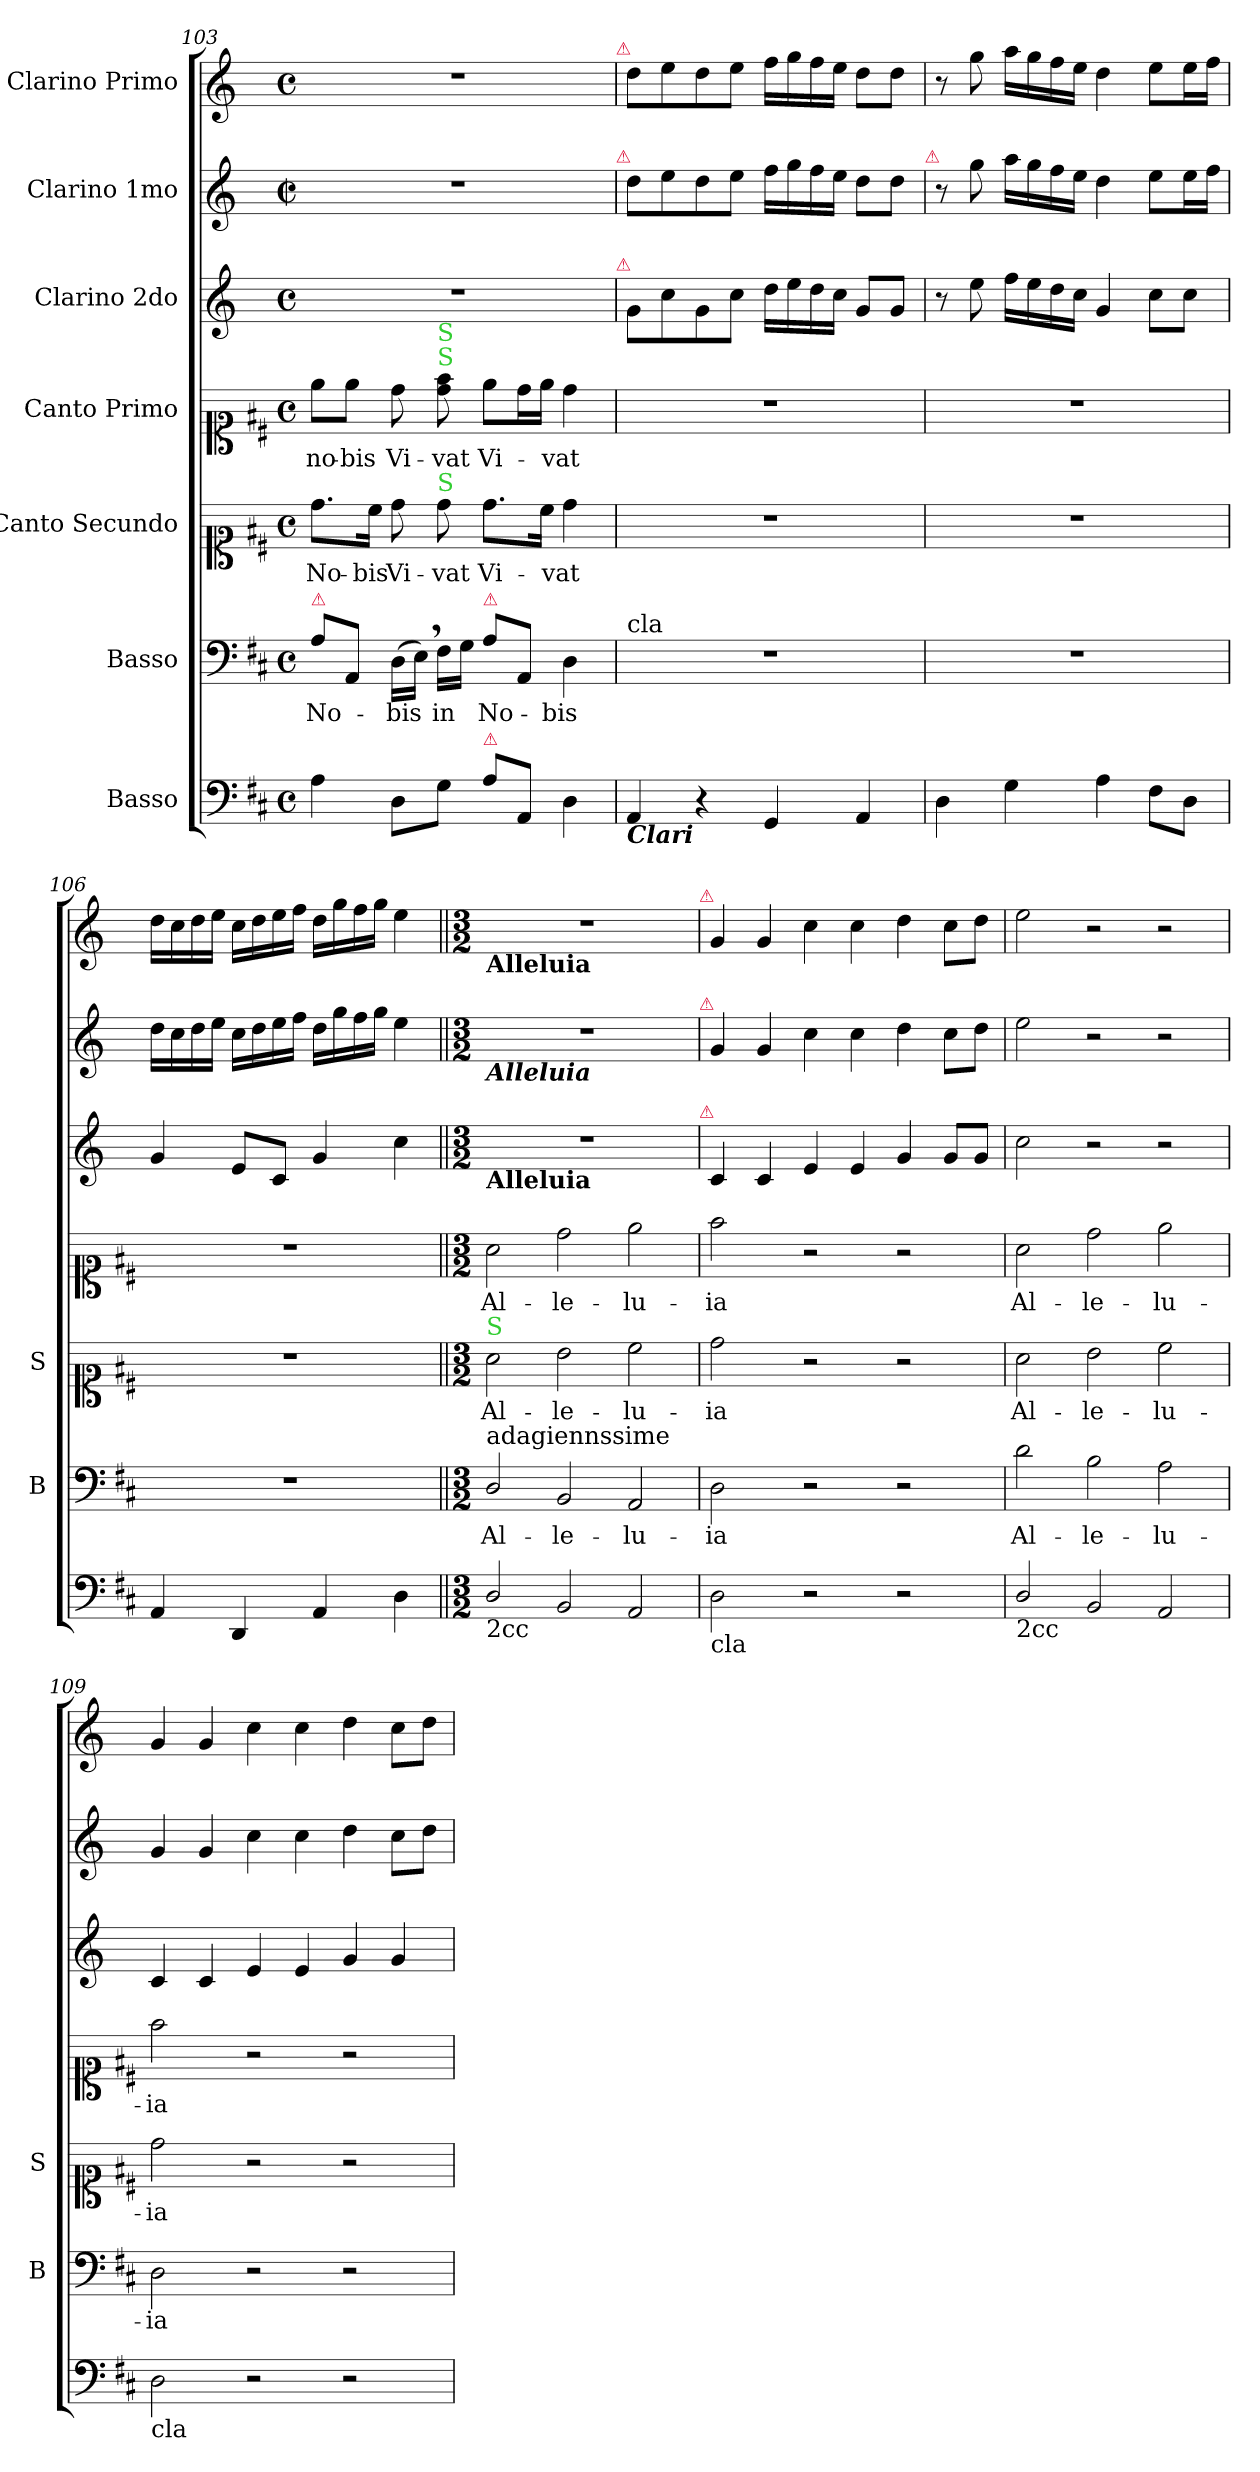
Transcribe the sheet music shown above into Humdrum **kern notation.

**kern	**kern	**text	**kern	**text	**kern	**text	**kern	**kern	**kern
*part7	*part6	*part6	*part5	*part5	*part4	*part4	*part3	*part2	*part1
*staff7	*staff6	*staff6	*staff5	*staff5	*staff4	*staff4	*staff3	*staff2	*staff1
*I"Basso	*I"Basso	*	*I"Canto Secundo	*	*I"Canto Primo	*	*I"Clarino 2do	*I"Clarino 1mo	*I"Clarino Primo
*	*I'B	*	*I'S	*	*	*	*	*	*
*clefF4	*clefF4	*	*clefC1	*	*clefC1	*	*clefG2	*clefG2	*clefG2
*	*	*	*	*	*	*	*ITrd-1c-2	*ITrd-1c-2	*ITrd-1c-2
*k[f#c#]	*k[f#c#]	*	*k[f#c#]	*	*k[f#c#]	*	*k[f#c#]	*k[f#c#]	*k[f#c#]
*M4/4	*M4/4	*	*M4/4	*	*M4/4	*	*M4/4	*M2/2	*M4/4
*met(c)	*met(c)	*	*met(c)	*	*met(c)	*	*met(c)	*met(c|)	*met(c)
=103	=103	=103	=103	=103	=103	=103	=103	=103	=103
!	!LO:TX:a:color=crimson:t=⚠	!	!	!	!	!	!	!	!
4A\	8A\L	No-	8.dd\L	No-	8ee\L	no-	1r	1r	1r
.	8AA/J	.	.	.	8ee\J	-bis	.	.	.
.	.	.	16cc#\Jk	-bis	.	.	.	.	.
8D\L	(>16D\LL	-bis	8dd\	Vi-	8dd\	Vi-	.	.	.
.	16E,\JJ)	.	.	.	.	.	.	.	.
!	!	!	!	!	!LO:TX:a:color=limegreen:t=S	!	!	!	!
!	!	!	!	!	!LO:TX:a:color=limegreen:t=S	!	!	!	!
!	!	!	!LO:TX:a:color=limegreen:t=S	!	!	!	!	!	!
8G\J	16F#\LL	in	8dd\	-vat	8dd\ 8ff#\	-vat	.	.	.
.	16G\JJ	.	.	.	.	.	.	.	.
!	!LO:TX:a:color=crimson:t=⚠	!	!	!	!	!	!	!	!
!LO:TX:a:color=crimson:t=⚠	!	!	!	!	!	!	!	!	!
!	!	!	!	!LO:LY:i	!	!	!	!	!
8A\L	8A\L	No-	8.dd\L	Vi-	8ee\L	Vi-	.	.	.
8AA/J	8AA/J	.	.	.	16dd\L	.	.	.	.
.	.	.	16cc#\Jk	.	16ee\JJ	.	.	.	.
!	!	!	!	!LO:LY:i	!	!	!	!	!
4D\	4D\	-bis	4dd\	-vat	4dd\	-vat	.	.	.
!	!	!	!	!	!	!	!	!	!LO:TX:a:color=crimson:t=⚠
!	!	!	!	!	!	!	!	!LO:TX:a:color=crimson:t=⚠	!
!	!	!	!	!	!	!	!LO:TX:a:color=crimson:t=⚠	!	!
=104	=104	=104	=104	=104	=104	=104	=104	=104	=104
!	!LO:TX:a:t=cla	!	!	!	!	!	!	!	!
!LO:TX:b:Bi:t=Clari	!	!	!	!	!	!	!	!	!
4AA/	1r	.	1r	.	1r	.	8a\L	8ee\L	8ee\L
.	.	.	.	.	.	.	8dd\	8ff#\	8ff#\
4r	.	.	.	.	.	.	8a\	8ee\	8ee\
.	.	.	.	.	.	.	8dd\J	8ff#\J	8ff#\J
4GG/	.	.	.	.	.	.	16ee\LL	16gg\LL	16gg\LL
.	.	.	.	.	.	.	16ff#\	16aa\	16aa\
.	.	.	.	.	.	.	16ee\	16gg\	16gg\
.	.	.	.	.	.	.	16dd\JJ	16ff#\JJ	16ff#\JJ
4AA/	.	.	.	.	.	.	8a/L	8ee\L	8ee\L
.	.	.	.	.	.	.	8a/J	8ee\J	8ee\J
!	!	!	!	!	!	!	!	!LO:TX:a:color=crimson:t=⚠	!
=105	=105	=105	=105	=105	=105	=105	=105	=105	=105
4D\	1r	.	1r	.	1r	.	8r	8r	8r
.	.	.	.	.	.	.	8ff#\	8aa\	8aa\
4G\	.	.	.	.	.	.	16gg\LL	16bb\LL	16bb\LL
.	.	.	.	.	.	.	16ff#\	16aa\	16aa\
.	.	.	.	.	.	.	16ee\	16gg\	16gg\
.	.	.	.	.	.	.	16dd\JJ	16ff#\JJ	16ff#\JJ
4A\	.	.	.	.	.	.	4a/	4ee\	4ee\
8F#\L	.	.	.	.	.	.	8dd\L	8ff#\L	8ff#\L
8D\J	.	.	.	.	.	.	8dd\J	16ff#\L	16ff#\L
.	.	.	.	.	.	.	.	16gg\JJ	16gg\JJ
=106	=106	=106	=106	=106	=106	=106	=106	=106	=106
4AA/	1r	.	1r	.	1r	.	4a/	16ee\LL	16ee\LL
.	.	.	.	.	.	.	.	16dd\	16dd\
.	.	.	.	.	.	.	.	16ee\	16ee\
.	.	.	.	.	.	.	.	16ff#\JJ	16ff#\JJ
4DD/	.	.	.	.	.	.	8f#/L	16dd\LL	16dd\LL
.	.	.	.	.	.	.	.	16ee\	16ee\
.	.	.	.	.	.	.	8d/J	16ff#\	16ff#\
.	.	.	.	.	.	.	.	16gg\JJ	16gg\JJ
4AA/	.	.	.	.	.	.	4a/	16ee\LL	16ee\LL
.	.	.	.	.	.	.	.	16aa\	16aa\
.	.	.	.	.	.	.	.	16gg\	16gg\
.	.	.	.	.	.	.	.	16aa\JJ	16aa\JJ
4D\	.	.	.	.	.	.	4dd\	4ff#\	4ff#\
=||	=||	=||	=||	=||	=||	=||	=||	=||	=||
*M3/2	*M3/2	*	*M3/2	*	*M3/2	*	*M3/2	*M3/2	*M3/2
!	!	!	!	!	!	!	!	!	!LO:TX:b:B:t=Alleluia
!	!	!	!	!	!	!	!	!LO:TX:b:Bi:t=Alleluia	!
!	!	!	!	!	!	!	!LO:TX:b:B:t=Alleluia	!	!
!	!	!	!LO:TX:a:color=limegreen:t=S	!	!	!	!	!	!
!	!LO:TX:a:t=adagiennssime	!	!	!	!	!	!	!	!
!LO:TX:b:t=2cc	!	!	!	!	!	!	!	!	!
2D/	2D/	Al-	2a\	Al-	2a\	Al-	1.r	1.r	1.r
2BB/	2BB/	-le-	2b\	-le-	2dd\	-le-	.	.	.
2AA/	2AA/	-lu-	2cc#\	-lu-	2ee\	-lu-	.	.	.
!	!	!	!	!	!	!	!	!	!LO:TX:a:color=crimson:t=⚠
!	!	!	!	!	!	!	!	!LO:TX:a:color=crimson:t=⚠	!
!	!	!	!	!	!	!	!LO:TX:a:color=crimson:t=⚠	!	!
=107	=107	=107	=107	=107	=107	=107	=107	=107	=107
!LO:TX:b:t=cla	!	!	!	!	!	!	!	!	!
2D\	2D\	-ia	2dd\	-ia	2ff#\	-ia	4d/	4a/	4a/
.	.	.	.	.	.	.	4d/	4a/	4a/
2r	2r	.	2r	.	2r	.	4f#/	4dd\	4dd\
.	.	.	.	.	.	.	4f#/	4dd\	4dd\
2r	2r	.	2r	.	2r	.	4a/	4ee\	4ee\
.	.	.	.	.	.	.	8a/L	8dd\L	8dd\L
.	.	.	.	.	.	.	8a/J	8ee\J	8ee\J
=108	=108	=108	=108	=108	=108	=108	=108	=108	=108
!LO:TX:b:t=2cc	!	!	!	!	!	!	!	!	!
!	!	!LO:LY:i	!	!LO:LY:i	!	!	!	!	!
2D/	2d\	Al-	2a\	Al-	2a\	Al-	2dd\	2ff#\	2ff#\
!	!	!LO:LY:i	!	!LO:LY:i	!	!	!	!	!
2BB/	2B\	-le-	2b\	-le-	2dd\	-le-	2r	2r	2r
!	!	!LO:LY:i	!	!LO:LY:i	!	!	!	!	!
2AA/	2A\	-lu-	2cc#\	-lu-	2ee\	-lu-	2r	2r	2r
=109	=109	=109	=109	=109	=109	=109	=109	=109	=109
!LO:TX:b:t=cla	!	!	!	!	!	!	!	!	!
!	!	!LO:LY:i	!	!LO:LY:i	!	!	!	!	!
2D\	2D\	-ia	2dd\	-ia	2ff#\	-ia	4d/	4a/	4a/
.	.	.	.	.	.	.	4d/	4a/	4a/
2r	2r	.	2r	.	2r	.	4f#/	4dd\	4dd\
.	.	.	.	.	.	.	4f#/	4dd\	4dd\
2r	2r	.	2r	.	2r	.	4a/	4ee\	4ee\
.	.	.	.	.	.	.	4a/	8dd\L	8dd\L
.	.	.	.	.	.	.	.	8ee\J	8ee\J
=	=	=	=	=	=	=	=	=	=
*-	*-	*-	*-	*-	*-	*-	*-	*-	*-
